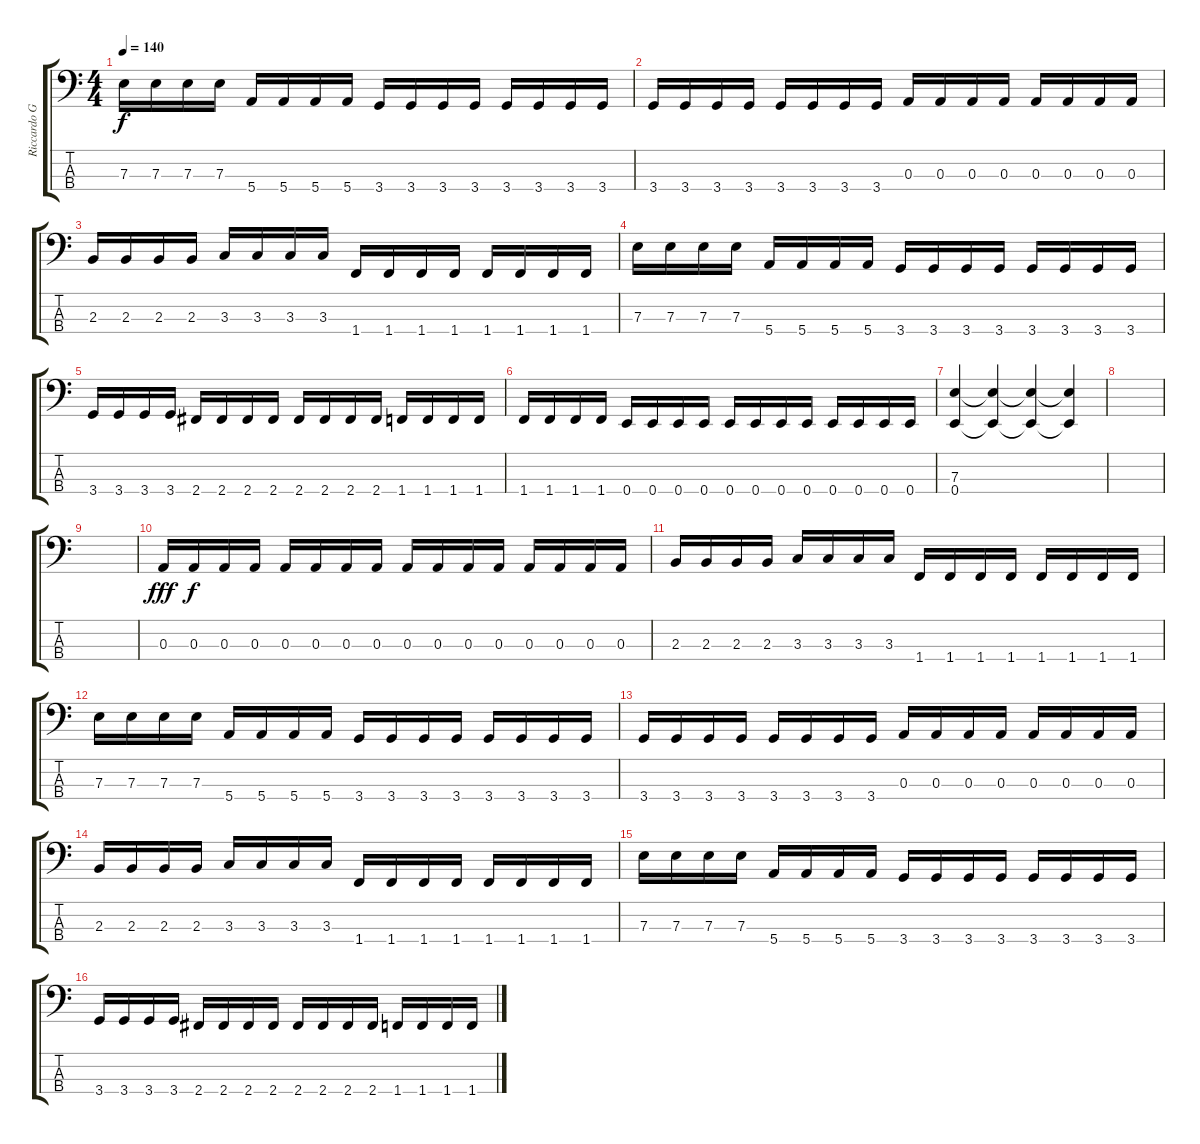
\track ("Riccardo Giampieri" "Riccardo G") {instrument electricbassfinger}
\staff {score tabs}
\tuning (G2 D2 A1 E1) {hide}
\ts (4 4)
\tempo 140
\clef f4
\ks c
7.3.16{dy f} 7.3.16 7.3.16 7.3.16 5.4.16 5.4.16 5.4.16 5.4.16 3.4.16 3.4.16 3.4.16 3.4.16 3.4.16 3.4.16 3.4.16 3.4.16 |
3.4.16 3.4.16 3.4.16 3.4.16 3.4.16 3.4.16 3.4.16 3.4.16 0.3.16 0.3.16 0.3.16 0.3.16 0.3.16 0.3.16 0.3.16 0.3.16 |
2.3.16 2.3.16 2.3.16 2.3.16 3.3.16 3.3.16 3.3.16 3.3.16 1.4.16 1.4.16 1.4.16 1.4.16 1.4.16 1.4.16 1.4.16 1.4.16 |
7.3.16 7.3.16 7.3.16 7.3.16 5.4.16 5.4.16 5.4.16 5.4.16 3.4.16 3.4.16 3.4.16 3.4.16 3.4.16 3.4.16 3.4.16 3.4.16 |
3.4.16 3.4.16 3.4.16 3.4.16 2.4.16 2.4.16 2.4.16 2.4.16 2.4.16 2.4.16 2.4.16 2.4.16 1.4.16 1.4.16 1.4.16 1.4.16 |
1.4.16 1.4.16 1.4.16 1.4.16 0.4.16 0.4.16 0.4.16 0.4.16 0.4.16 0.4.16 0.4.16 0.4.16 0.4.16 0.4.16 0.4.16 0.4.16 |
(7.3 0.4).4 (7.3{t} 0.4{t}).4 (7.3{t} 0.4{t}).4 (7.3{t} 0.4{t}).4 |
|
|
0.3.16{dy fff} 0.3.16{dy f} 0.3.16 0.3.16 0.3.16 0.3.16 0.3.16 0.3.16 0.3.16 0.3.16 0.3.16 0.3.16 0.3.16 0.3.16 0.3.16 0.3.16 |
2.3.16 2.3.16 2.3.16 2.3.16 3.3.16 3.3.16 3.3.16 3.3.16 1.4.16 1.4.16 1.4.16 1.4.16 1.4.16 1.4.16 1.4.16 1.4.16 |
7.3.16 7.3.16 7.3.16 7.3.16 5.4.16 5.4.16 5.4.16 5.4.16 3.4.16 3.4.16 3.4.16 3.4.16 3.4.16 3.4.16 3.4.16 3.4.16 |
3.4.16 3.4.16 3.4.16 3.4.16 3.4.16 3.4.16 3.4.16 3.4.16 0.3.16 0.3.16 0.3.16 0.3.16 0.3.16 0.3.16 0.3.16 0.3.16 |
2.3.16 2.3.16 2.3.16 2.3.16 3.3.16 3.3.16 3.3.16 3.3.16 1.4.16 1.4.16 1.4.16 1.4.16 1.4.16 1.4.16 1.4.16 1.4.16 |
7.3.16 7.3.16 7.3.16 7.3.16 5.4.16 5.4.16 5.4.16 5.4.16 3.4.16 3.4.16 3.4.16 3.4.16 3.4.16 3.4.16 3.4.16 3.4.16 |
3.4.16 3.4.16 3.4.16 3.4.16 2.4.16 2.4.16 2.4.16 2.4.16 2.4.16 2.4.16 2.4.16 2.4.16 1.4.16 1.4.16 1.4.16 1.4.16
